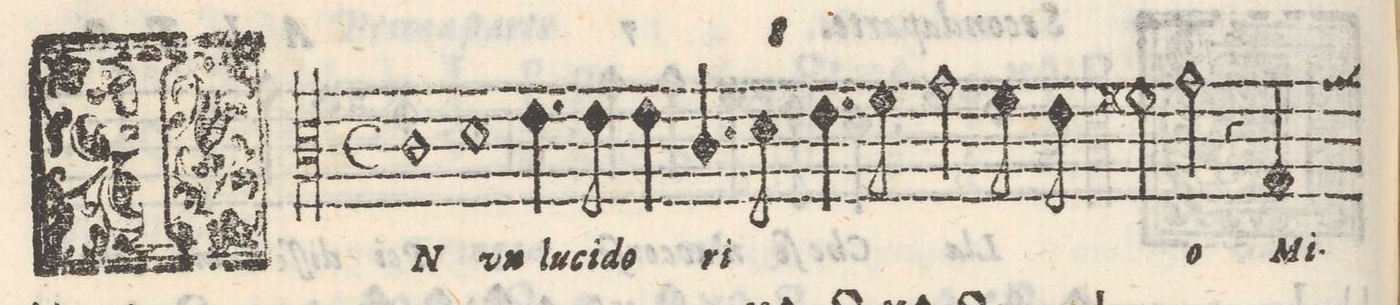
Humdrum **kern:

**kern	**text
*I"ALTO	*
*clefC3	*
*k[]	*
*met(c)	*
*M4/4	*
1c	In
=2-	=2-
1d	un
=3-	=3-
4.e\	lu-
8e\	-ci-
4e\	-do-
4.c/	-ri-
=4-	=4-
8d\	.
4.e\	.
8f\	.
2g\	.
=5-	=5-
8f\	.
8e\	.
2f#X\	.
=6-	=6-
2g\	-o
4r	.
4G/	Mi-
=7-	=7-
*-	*-
